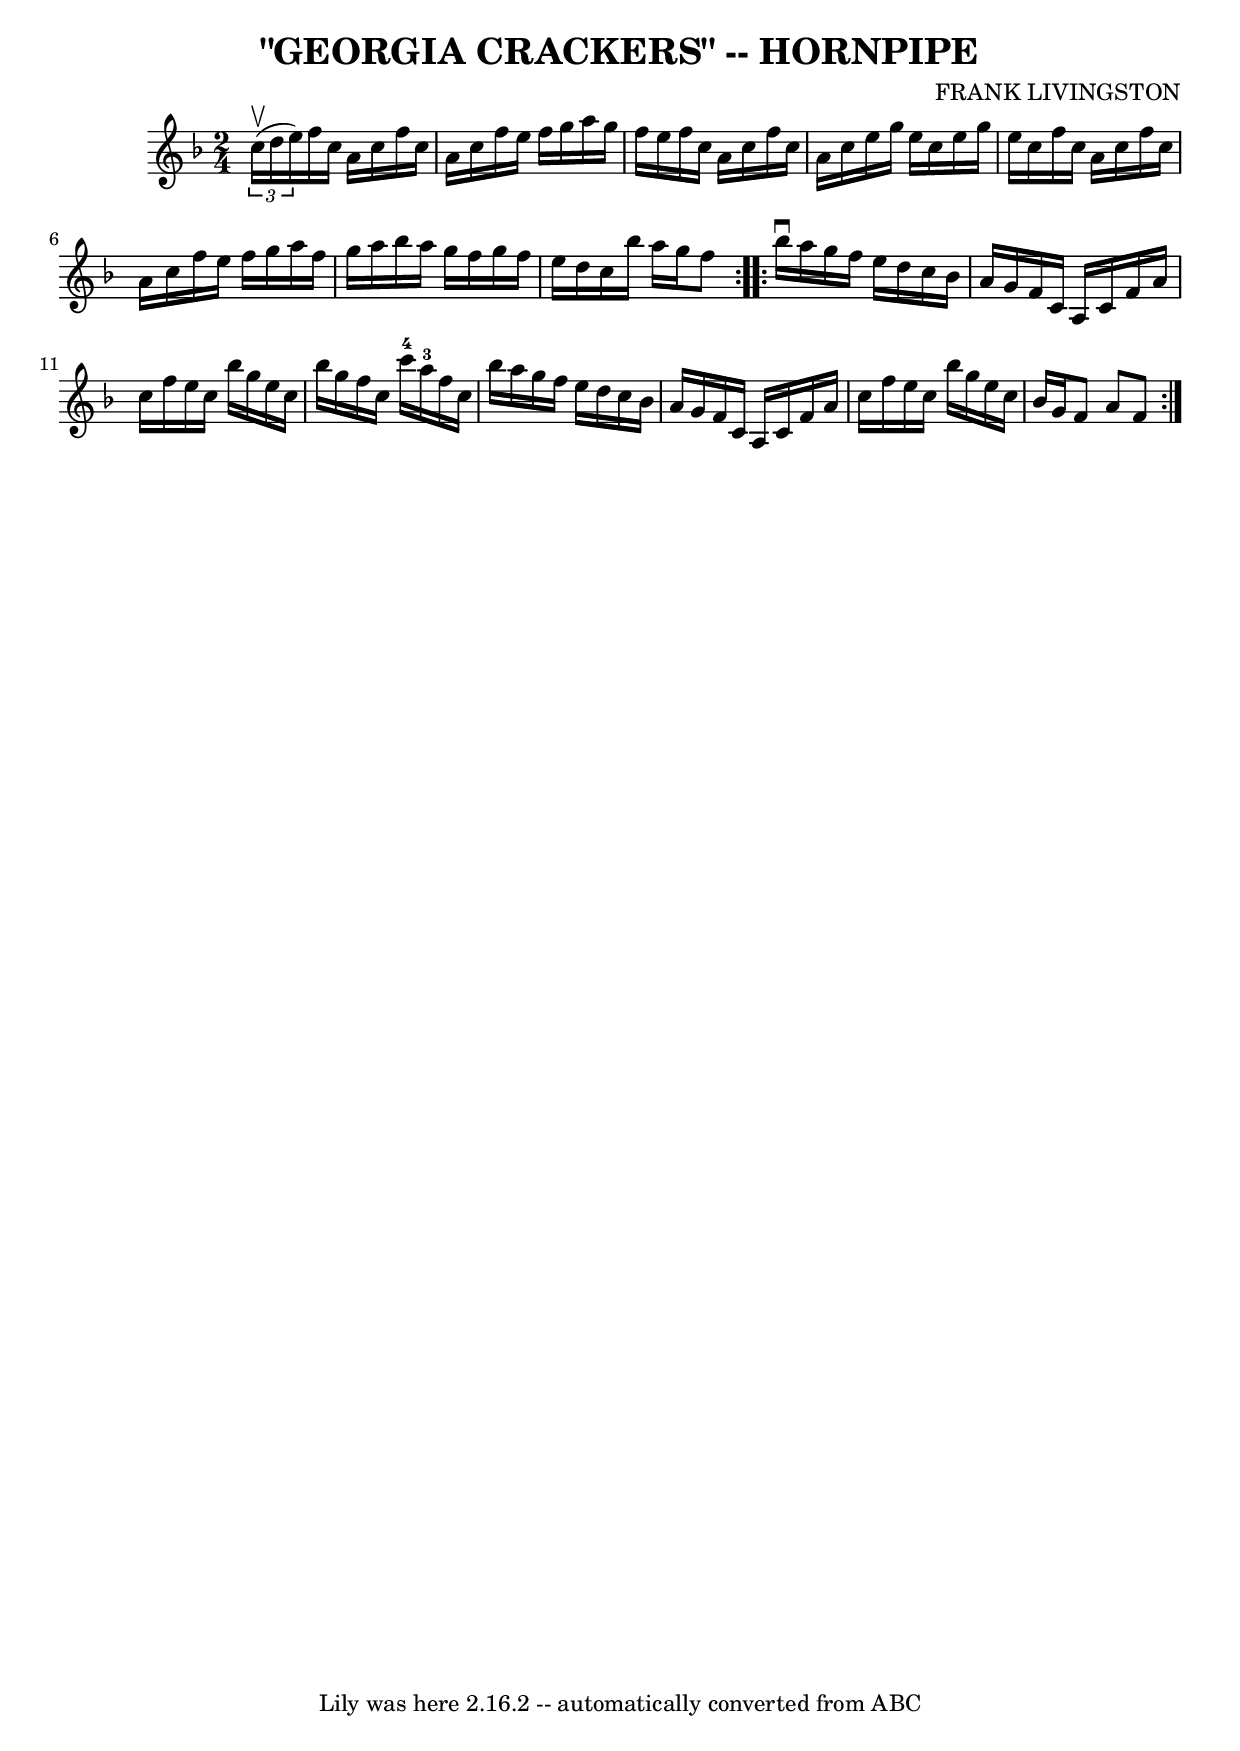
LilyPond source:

\version "2.16.2"
\include "Mammoth.ily"
\header {
  %% book = "Ryan's Mammoth Collection of Fiddle Tunes"
 composer = "FRANK LIVINGSTON"
 crossRefNumber = "1"
 footnotes = ""
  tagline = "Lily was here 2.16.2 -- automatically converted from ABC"
  title = "\"GEORGIA CRACKERS\" -- HORNPIPE"

}
voicedefault =  {



  \repeat volta 2 {

    \time 2/4 
    \key f \major
    \times 2/3 { c''16 (^\upbow d''16 e''16)  	       }    |
 f''16 c''16 a'16 c''16 f''16 c''16 a'16 c''16     |
 f''16 e''16 f''16 g''16 a''16 g''16 f''16 e''16     |
 f''16 c''16 a'16 c''16 f''16 c''16 a'16 c''16     |
 e''16 g''16 e''16 c''16 e''16 g''16 e''16 c''16    |  |
 f''16 c''16 a'16 c''16 f''16 c''16 a'16 c''16     |
 f''16 e''16 f''16 g''16 a''16 f''16 g''16 a''16     |
 bf''16 a''16 g''16 f''16 g''16 f''16 e''16 d''16     |
 c''16 bf''16    
 a''16 g''16 f''8    
  }     
  \repeat volta 2 { bf''16^\downbow a''16     |
 g''16 f''16 e''16 d''16 c''16 bf'16 a'16 g'16     |
 f'16 c'16 a16 c'16 f'16 a'16 c''16 f''16     |
 e''16 c''16 bf''16 g''16 e''16 c''16 bf''16 g''16     |
 f''16 c''16 c'''16-4 a''16-3 f''16 c''16 bf''16 a''16    |  |
 g''16 f''16 e''16 d''16 c''16 bf'16 a'16 g'16     |
 f'16 c'16 a16 c'16 f'16 a'16 c''16 f''16     |
 e''16 c''16 bf''16 g''16 e''16 c''16 bf'16 g'16     |
 f'8 a'8   
 f'8    
  }   

}

\score{
  <<

    \context Staff="default"
    {
      \voicedefault 
      
    }

  >>
  \layout {
    
  }
  \midi {
  }

}
